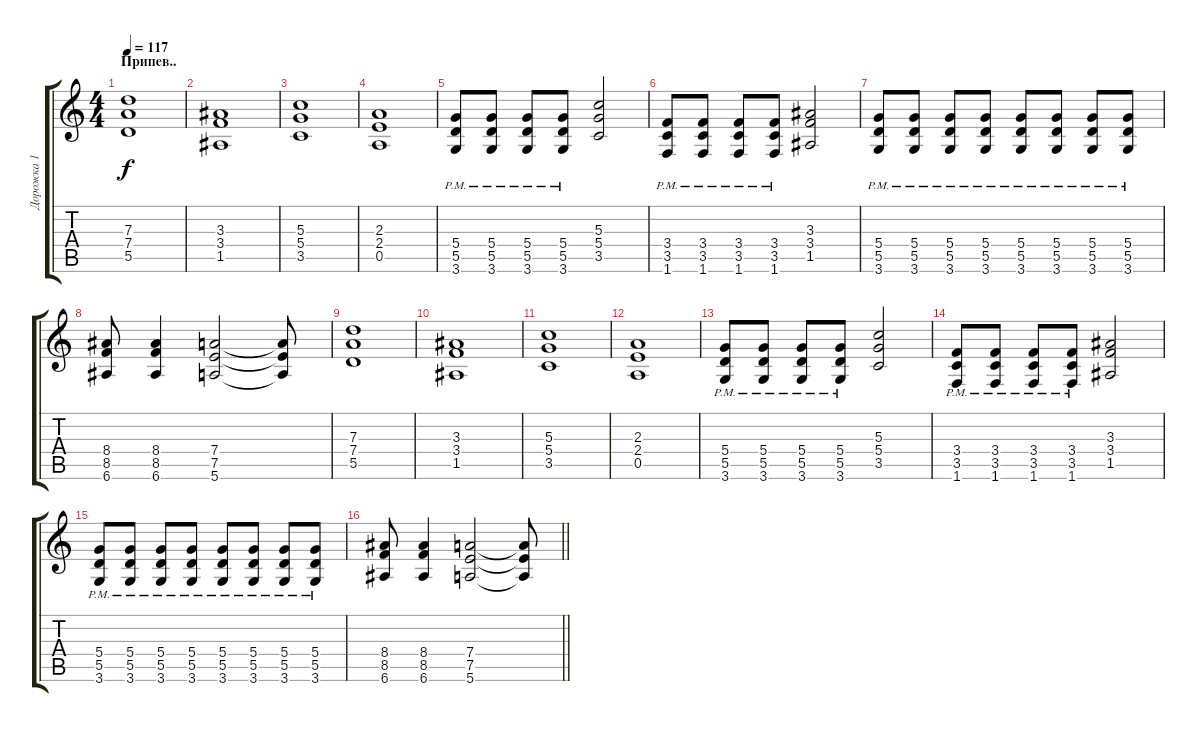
\track ("Дорожка 1" "Дорожка 1") {instrument acousticguitarsteel}
\staff {score tabs}
\tuning (E4 B3 G3 D3 A2 E2) {hide}
\ts (4 4)
\section ("" "Припев..")
\tempo 117
\clef g2
\ks c
(7.3 7.4 5.5).1{dy f} |
(3.3 3.4 1.5).1 |
(5.3 5.4 3.5).1 |
(2.3 2.4 0.5).1 |
(5.4{pm} 5.5{pm} 3.6{pm}).8 (5.4{pm} 5.5{pm} 3.6{pm}).8 (5.4{pm} 5.5{pm} 3.6{pm}).8 (5.4{pm} 5.5{pm} 3.6{pm}).8 (5.3 5.4 3.5).2 |
(3.4{pm} 3.5{pm} 1.6{pm}).8 (3.4{pm} 3.5{pm} 1.6{pm}).8 (3.4{pm} 3.5{pm} 1.6{pm}).8 (3.4{pm} 3.5{pm} 1.6{pm}).8 (3.3 3.4 1.5).2 |
(5.4{pm} 5.5{pm} 3.6{pm}).8 (5.4{pm} 5.5{pm} 3.6{pm}).8 (5.4{pm} 5.5{pm} 3.6{pm}).8 (5.4{pm} 5.5{pm} 3.6{pm}).8 (5.4{pm} 5.5{pm} 3.6{pm}).8 (5.4{pm} 5.5{pm} 3.6{pm}).8 (5.4{pm} 5.5{pm} 3.6{pm}).8 (5.4{pm} 5.5{pm} 3.6{pm}).8 |
(8.4 8.5 6.6).8 (8.4 8.5 6.6).4 (7.4 7.5 5.6).2 (7.4{t} 7.5{t} 5.6{t}).8 |
(7.3 7.4 5.5).1 |
(3.3 3.4 1.5).1 |
(5.3 5.4 3.5).1 |
(2.3 2.4 0.5).1 |
(5.4{pm} 5.5{pm} 3.6{pm}).8 (5.4{pm} 5.5{pm} 3.6{pm}).8 (5.4{pm} 5.5{pm} 3.6{pm}).8 (5.4{pm} 5.5{pm} 3.6{pm}).8 (5.3 5.4 3.5).2 |
(3.4{pm} 3.5{pm} 1.6{pm}).8 (3.4{pm} 3.5{pm} 1.6{pm}).8 (3.4{pm} 3.5{pm} 1.6{pm}).8 (3.4{pm} 3.5{pm} 1.6{pm}).8 (3.3 3.4 1.5).2 |
(5.4{pm} 5.5{pm} 3.6{pm}).8 (5.4{pm} 5.5{pm} 3.6{pm}).8 (5.4{pm} 5.5{pm} 3.6{pm}).8 (5.4{pm} 5.5{pm} 3.6{pm}).8 (5.4{pm} 5.5{pm} 3.6{pm}).8 (5.4{pm} 5.5{pm} 3.6{pm}).8 (5.4{pm} 5.5{pm} 3.6{pm}).8 (5.4{pm} 5.5{pm} 3.6{pm}).8 |
\barLineRight lightlight
(8.4 8.5 6.6).8 (8.4 8.5 6.6).4 (7.4 7.5 5.6).2 (7.4{t} 7.5{t} 5.6{t}).8
